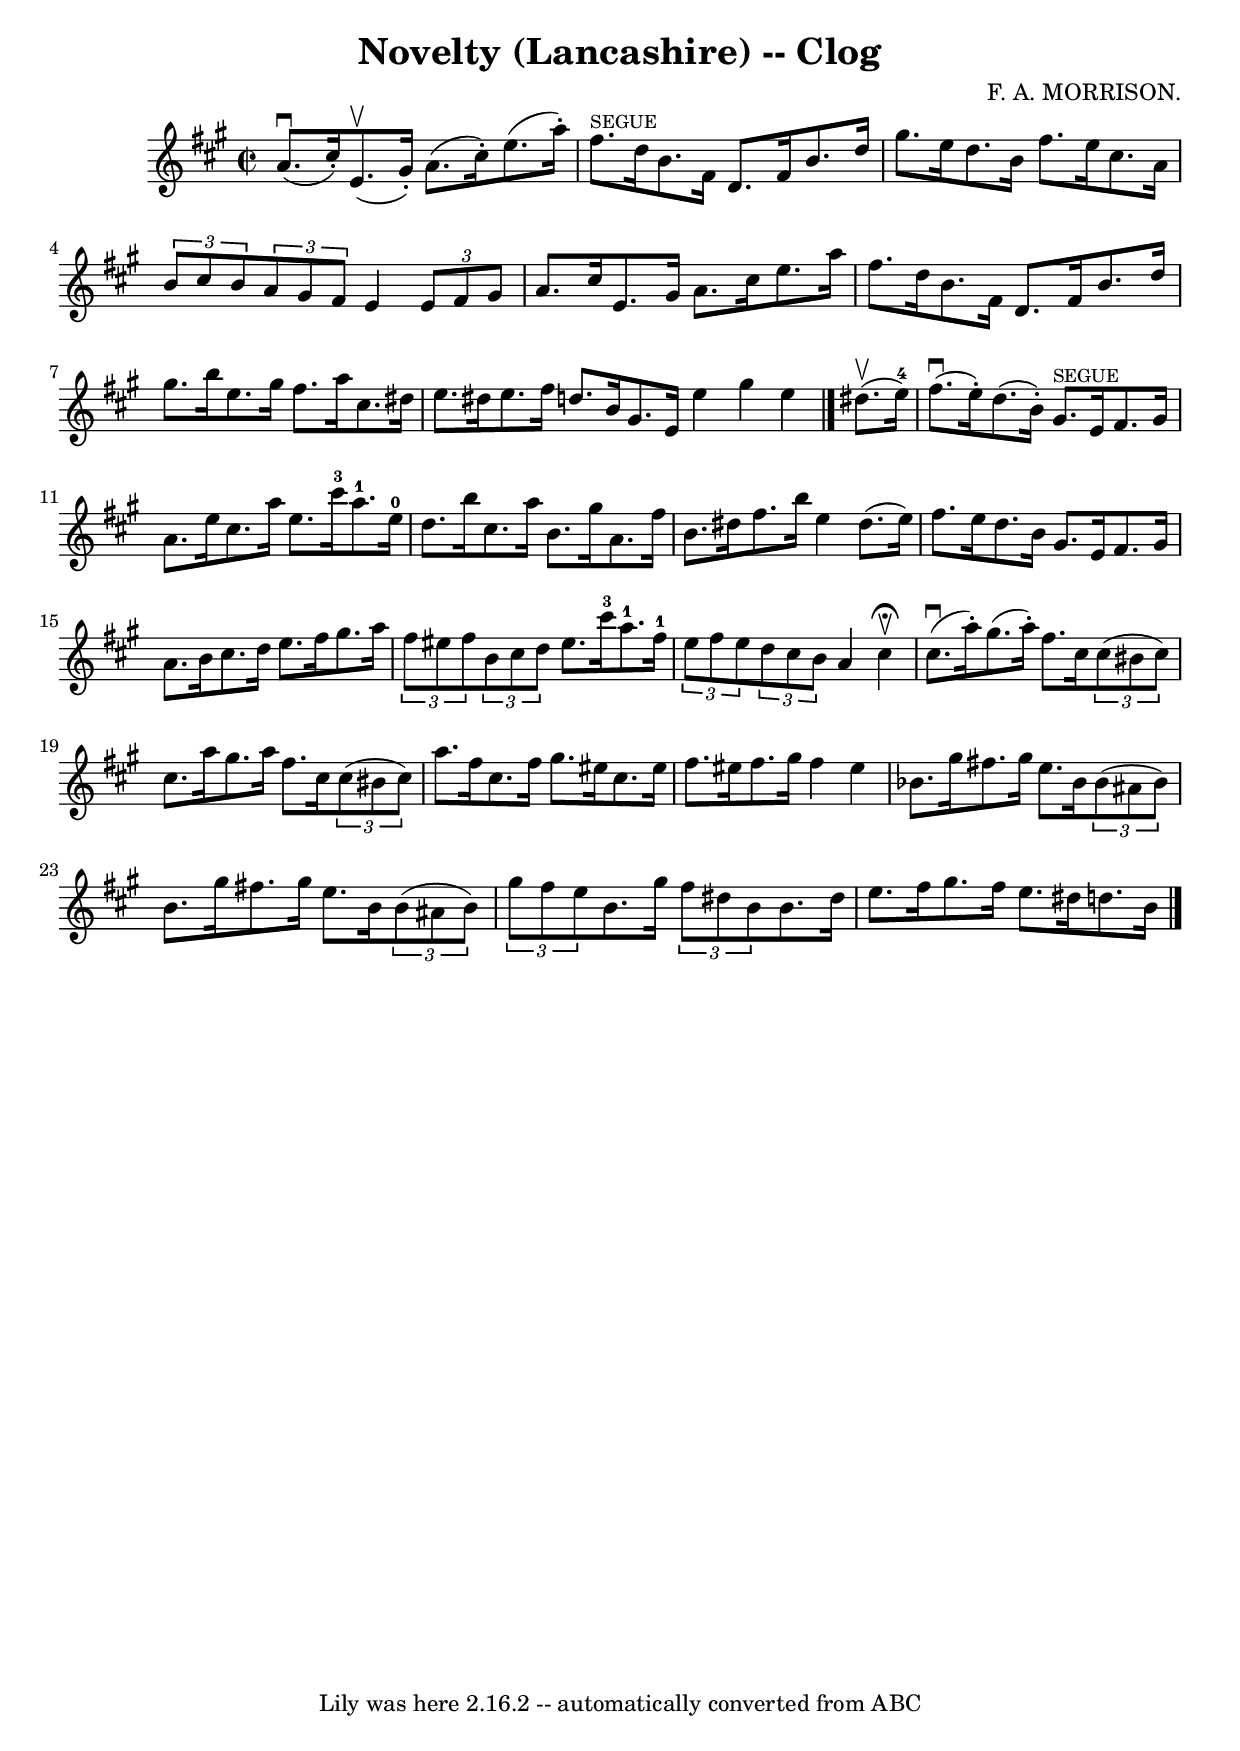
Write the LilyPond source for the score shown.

\version "2.16.2"
\include "Mammoth.ily"
\header {
  %% book = "Ryan's Mammoth Collection"
  composer = "F. A. MORRISON."
  crossRefNumber = "1"
  footnotes = "\\\\157 937"
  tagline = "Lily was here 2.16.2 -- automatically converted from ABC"
  title = "Novelty (Lancashire) -- Clog"

}
voicedefault =  {


  \override Staff.TimeSignature #'style = #'C
  \time 2/2 
  \key a \major
  a'8.^\downbow(cis''16 -.) e'8.^\upbow(
  gis'16 -.) a'8. (cis''16 -.) e''8. (a''16 -.)   |
  
  fis''8.^\segue d''16 b'8. fis'16 d'8. fis'16 b'8. d''16   
  |
  gis''8. e''16 d''8. b'16 fis''8. e''16 cis''8.  
  a'16    |
  \times 2/3 { b'8 cis''8 b'8  
	     }   \times 2/3 {   
	       a'8 gis'8 fis'8  
	     } e'4    \times 2/3 { e'8 fis'8 gis'8  
				 }   
  |
  a'8. cis''16 e'8. gis'16 a'8. cis''16 e''8.    
  a''16    |
  fis''8. d''16 b'8. fis'16 d'8. fis'16    
  b'8. d''16    |
  gis''8. b''16 e''8. gis''16 fis''8.   
  a''16 cis''8. dis''16    |
  e''8. dis''16 e''8. fis''16 
  d''!8. b'16 gis'8. e'16    \bar ":|" e''4 gis''4 e''4  
  \bar "|." dis''8.^\upbow(e''16-4) |
  fis''8.^\downbow(
  e''16 -.) d''8. (b'16 -.) gis'8.^\segue e'16 fis'8.    
  gis'16    |
  a'8. e''16 cis''8. a''16 e''8. cis'''16 
  -3 a''8.-1 e''16-0   |
  d''8. b''16 cis''8.    
  a''16 b'8. gis''16 a'8. fis''16    |
  b'8. dis''16    
  fis''8. b''16 e''4 dis''8. (e''16)   |
  fis''8.    
  e''16 d''8. b'16 gis'8. e'16 fis'8. gis'16    |
  a'8. 
  b'16 cis''8. d''16 e''8. fis''16 gis''8. a''16    |
  
  \times 2/3 { fis''8 eis''8 fis''8  
	     }   \times 2/3 { b'8 cis''8   
			      d''8  
			    } eis''8. cis'''16-3 a''8.-1 fis''16-1   |
  
  \times 2/3 { e''8 fis''8 e''8  
	     }   \times 2/3 { d''8 cis''8 b'8 
			      
			    } a'4      \bar ":|" cis''4^\fermata^\upbow |
  cis''8. ^\downbow(a''16 -.) gis''8. (a''16 -.) fis''8. cis''16    
  \times 2/3 { cis''8 (bis'8 cis''8) 
	     }   |
  cis''8. a''16   
  gis''8. a''16 fis''8. cis''16    \times 2/3 { cis''8 (bis'8    
						cis''8) 
					      }   |
  a''8. fis''16 cis''8. fis''16 gis''8.   
  eis''16 cis''8. eis''16    |
  fis''8. eis''16 fis''8.    
  gis''16 fis''4 eis''4    |
  bes'8. gis''16 fis''!8.    
  gis''16 e''8. bes'16    \times 2/3 { bes'8 (ais'8 bes'8) 
				     }   
  |
  b'8. gis''16 fis''!8. gis''16 e''8. b'16    
  \times 2/3 { b'8 (ais'8 b'8) 
	     }   |
  \times 2/3 { gis''8  
	       fis''8 e''8  
	     } b'8. gis''16    \times 2/3 { fis''8 dis''8 b'8 
					    
					  } b'8. dis''16    |
  e''8. fis''16 gis''8. fis''16    
  e''8. dis''16 d''!8. b'16      \bar "|."   

}

\score{
  <<

    \context Staff="default"
    {
      \voicedefault 
      
    }

  >>
  \layout {
    
  }
  \midi {
  }

}
